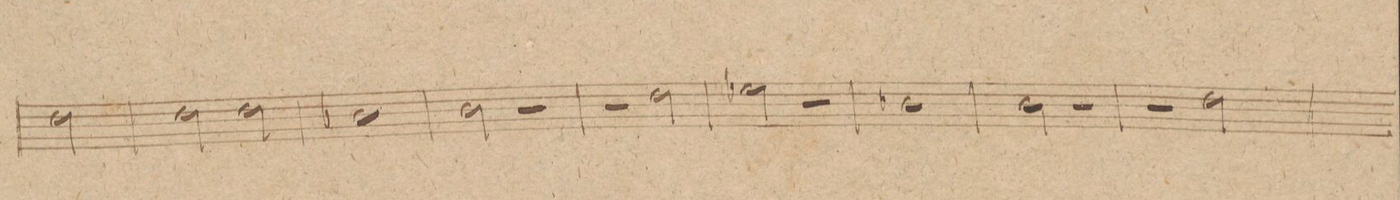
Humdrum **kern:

**kern	**dynam
*I"Corno. 1mo in D.	*
*clefG2	*
*k[]	*
*met(c|)	*
*M2/2	*
2dd\	.
=23	=23
2dd\	.
2dd\	.
=24	=24
1b-X	.
=25	=25
2b\	.
2r	.
=26	=26
2r	.
2dd\	.
=27	=27
2ee-X\	.
2r	.
=28	=28
1b-X	.
=29	=29
2b\	.
2r	.
=30	=30
2r	.
2dd\	.
=31	=31
*-	*-
